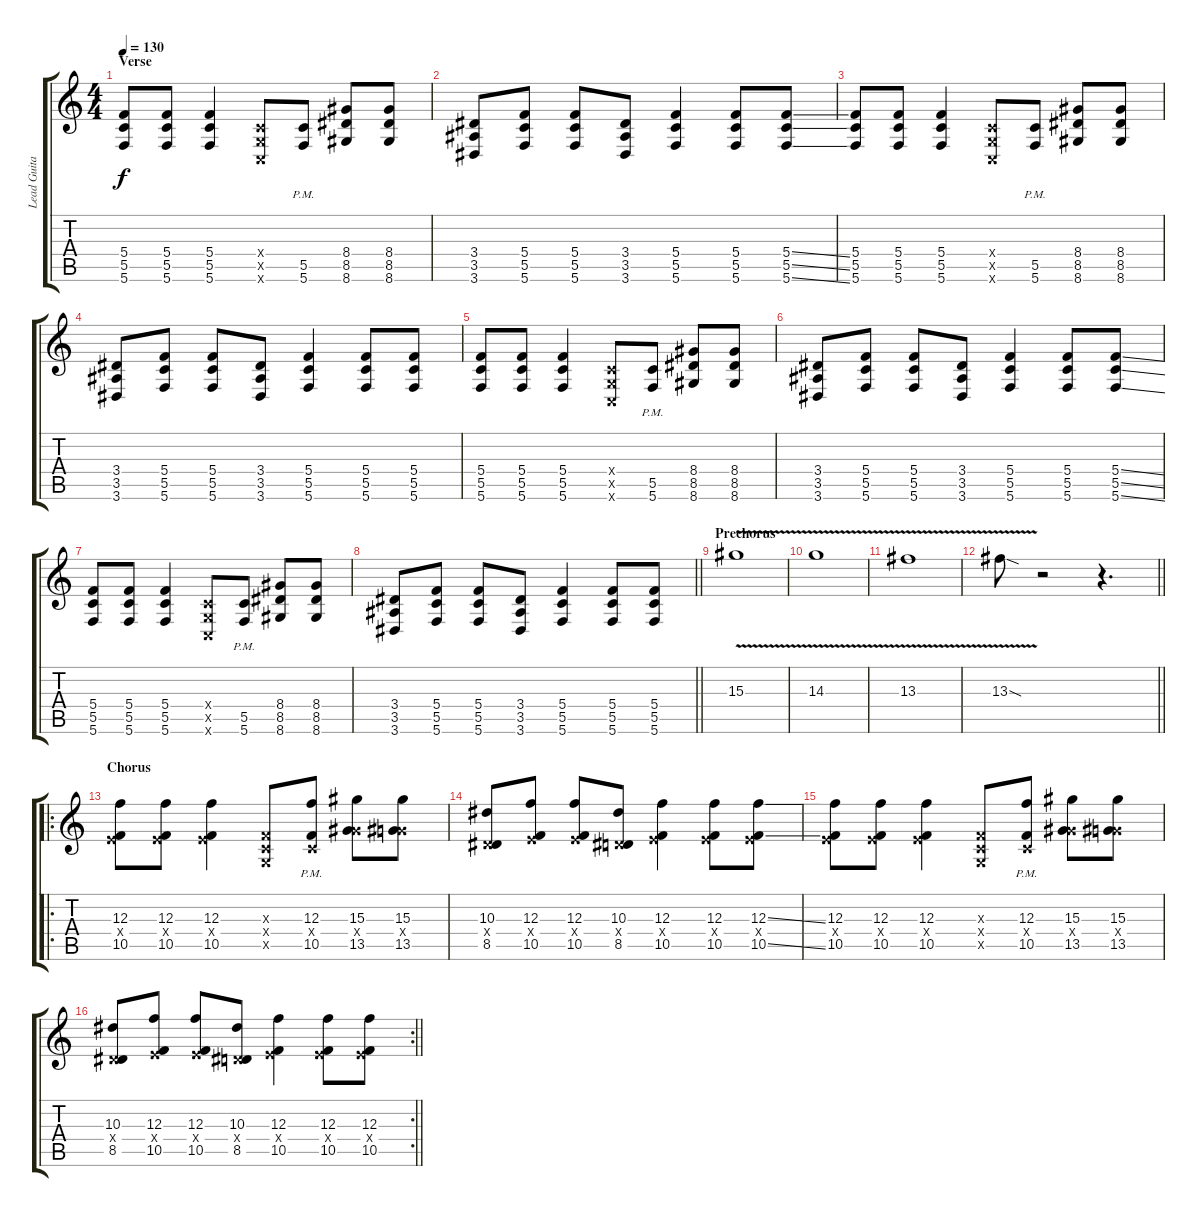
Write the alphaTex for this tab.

\track ("Lead Guitar" "Lead Guita") {instrument overdrivenguitar}
\staff {score tabs}
\tuning (D4 A3 F3 C3 G2 C2) {hide}
\ts (4 4)
\section ("" "Verse")
\tempo 130
\clef g2
\ks c
(5.4 5.5 5.6).8{dy f} (5.4 5.5 5.6).8 (5.4 5.5 5.6).4 (0.4{x} 0.5{x} 0.6{x}).8 (5.5{pm} 5.6).8 (8.4 8.5 8.6).8 (8.4 8.5 8.6).8 |
(3.4 3.5 3.6).8 (5.4 5.5 5.6).8 (5.4 5.5 5.6).8 (3.4 3.5 3.6).8 (5.4 5.5 5.6).4 (5.4 5.5 5.6).8 (5.4{ss} 5.5{ss} 5.6{ss}).8 |
(5.4 5.5 5.6).8 (5.4 5.5 5.6).8 (5.4 5.5 5.6).4 (0.4{x} 0.5{x} 0.6{x}).8 (5.5{pm} 5.6).8 (8.4 8.5 8.6).8 (8.4 8.5 8.6).8 |
(3.4 3.5 3.6).8 (5.4 5.5 5.6).8 (5.4 5.5 5.6).8 (3.4 3.5 3.6).8 (5.4 5.5 5.6).4 (5.4 5.5 5.6).8 (5.4 5.5 5.6).8 |
(5.4 5.5 5.6).8 (5.4 5.5 5.6).8 (5.4 5.5 5.6).4 (0.4{x} 0.5{x} 0.6{x}).8 (5.5{pm} 5.6).8 (8.4 8.5 8.6).8 (8.4 8.5 8.6).8 |
(3.4 3.5 3.6).8 (5.4 5.5 5.6).8 (5.4 5.5 5.6).8 (3.4 3.5 3.6).8 (5.4 5.5 5.6).4 (5.4 5.5 5.6).8 (5.4{ss} 5.5{ss} 5.6{ss}).8 |
(5.4 5.5 5.6).8 (5.4 5.5 5.6).8 (5.4 5.5 5.6).4 (0.4{x} 0.5{x} 0.6{x}).8 (5.5{pm} 5.6).8 (8.4 8.5 8.6).8 (8.4 8.5 8.6).8 |
\barLineRight lightlight
(3.4 3.5 3.6).8 (5.4 5.5 5.6).8 (5.4 5.5 5.6).8 (3.4 3.5 3.6).8 (5.4 5.5 5.6).4 (5.4 5.5 5.6).8 (5.4 5.5 5.6).8 |
\section ("" "Prechorus")
15.3{v}.1 |
14.3{v}.1 |
13.3{v}.1 |
\barLineRight lightlight
13.3{v sod}.8 r.2 r.4{d} |
\ro
\section ("" "Chorus")
(12.3 4.4{x} 10.5).8 (12.3 4.4{x} 10.5).8 (12.3 4.4{x} 10.5).4 (0.3{x} 0.4{x} 0.5{x}).8 (12.3 0.4{x} 10.5{pm}).8 (15.3 7.4{x} 13.5).8 (15.3 7.4{x} 13.5).8 |
(10.3 2.4{x} 8.5).8 (12.3 4.4{x} 10.5).8 (12.3 4.4{x} 10.5).8 (10.3 2.4{x} 8.5).8 (12.3 4.4{x} 10.5).4 (12.3 4.4{x} 10.5).8 (12.3{ss} 4.4{x} 10.5{ss}).8 |
(12.3 4.4{x} 10.5).8 (12.3 4.4{x} 10.5).8 (12.3 4.4{x} 10.5).4 (0.3{x} 0.4{x} 0.5{x}).8 (12.3 0.4{x} 10.5{pm}).8 (15.3 7.4{x} 13.5).8 (15.3 7.4{x} 13.5).8 |
\rc 2
\barLineRight lightlight
(10.3 2.4{x} 8.5).8 (12.3 4.4{x} 10.5).8 (12.3 4.4{x} 10.5).8 (10.3 2.4{x} 8.5).8 (12.3 4.4{x} 10.5).4 (12.3 4.4{x} 10.5).8 (12.3 4.4{x} 10.5).8
